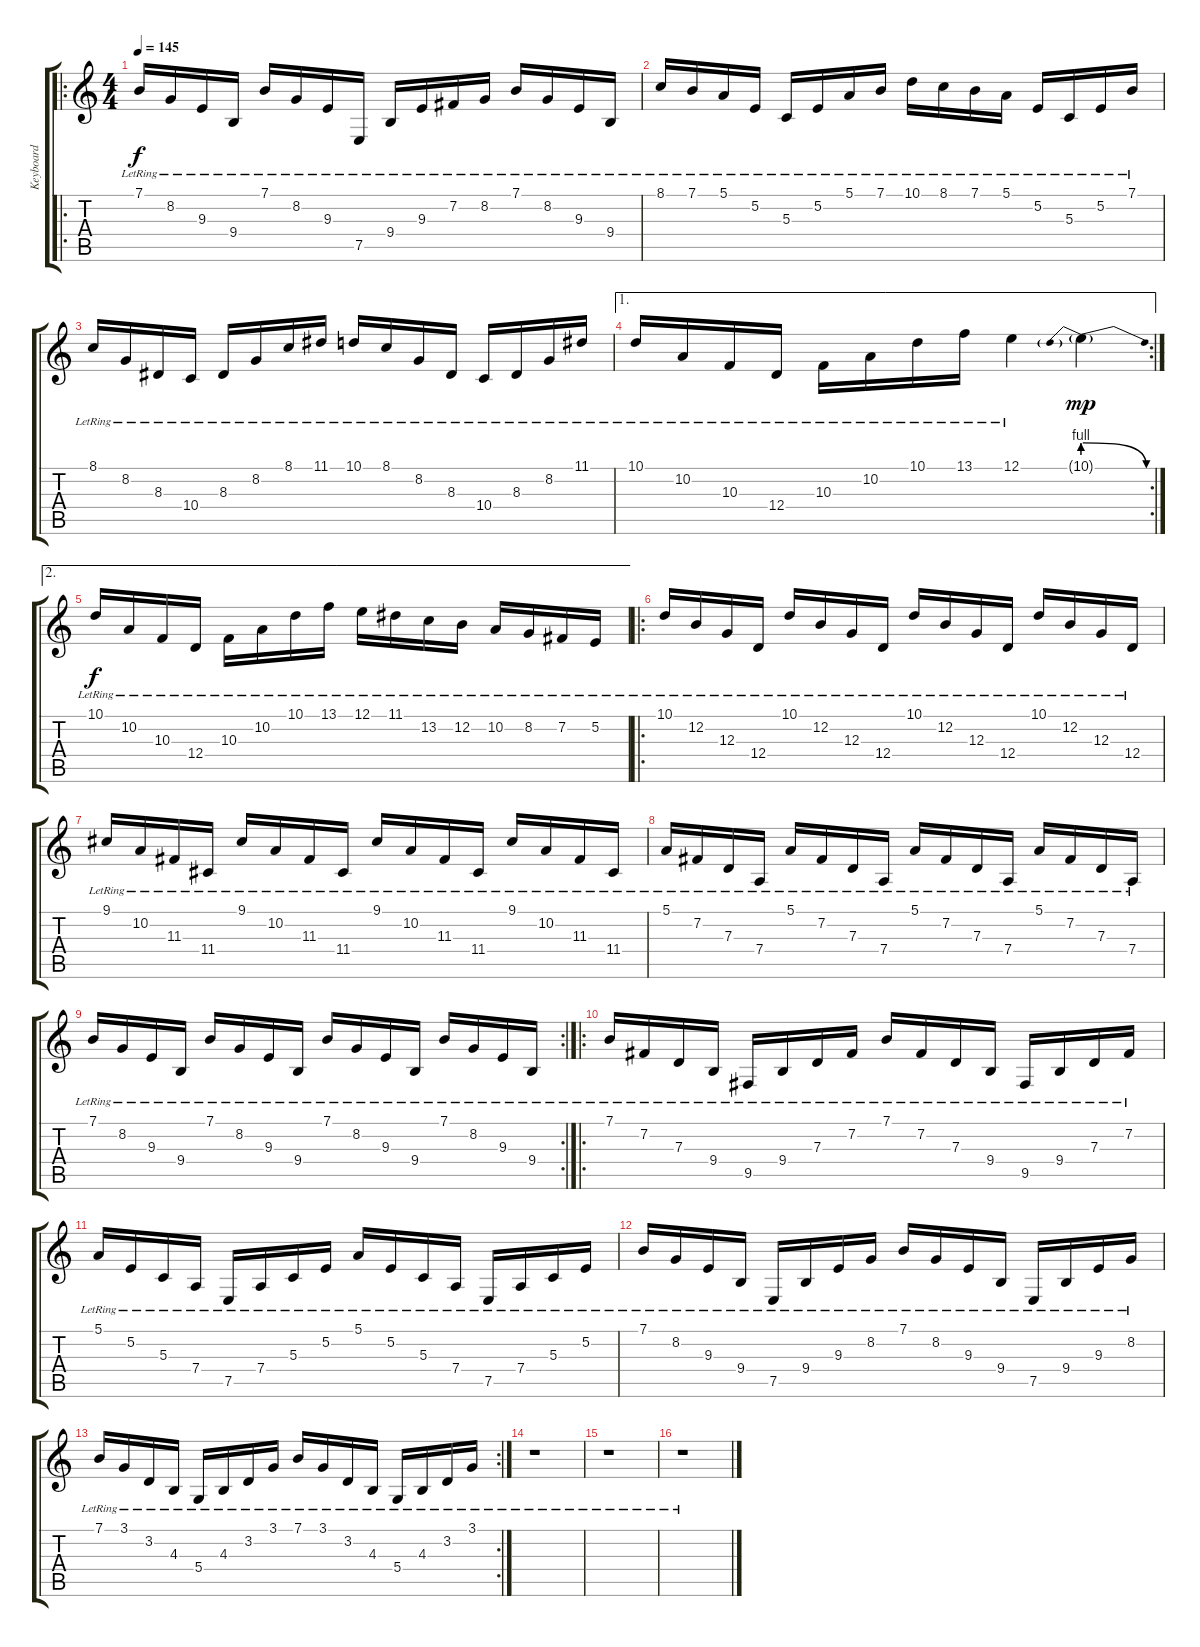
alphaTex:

\track ("Keyboard" "Keyboard") {instrument harpsichord}
\staff {score tabs}
\tuning (E4 B3 G3 D3 A2 E2) {hide}
\ro
\ts (4 4)
\tempo 145
\clef g2
\ks c
7.1{lr}.16{dy f} 8.2{lr}.16 9.3{lr}.16 9.4{lr}.16 7.1{lr}.16 8.2{lr}.16 9.3{lr}.16 7.5{lr}.16 9.4{lr}.16 9.3{lr}.16 7.2{lr}.16 8.2{lr}.16 7.1{lr}.16 8.2{lr}.16 9.3{lr}.16 9.4{lr}.16 |
8.1{lr}.16 7.1{lr}.16 5.1{lr}.16 5.2{lr}.16 5.3{lr}.16 5.2{lr}.16 5.1{lr}.16 7.1{lr}.16 10.1{lr}.16 8.1{lr}.16 7.1{lr}.16 5.1{lr}.16 5.2{lr}.16 5.3{lr}.16 5.2{lr}.16 7.1{lr}.16 |
8.1{lr}.16 8.2{lr}.16 8.3{lr}.16 10.4{lr}.16 8.3{lr}.16 8.2{lr}.16 8.1{lr}.16 11.1{lr}.16 10.1{lr}.16 8.1{lr}.16 8.2{lr}.16 8.3{lr}.16 10.4{lr}.16 8.3{lr}.16 8.2{lr}.16 11.1{lr}.16 |
\ae 1
\rc 2
10.1{lr}.16 10.2{lr}.16 10.3{lr}.16 12.4{lr}.16 10.3{lr}.16 10.2{lr}.16 10.1{lr}.16 13.1{lr}.16 12.1{lr}.4 10.1{be (prebendrelease 0 4 60 0) g}.4{dy mp} |
\ae 2
10.1{lr}.16{dy f} 10.2{lr}.16 10.3{lr}.16 12.4{lr}.16 10.3{lr}.16 10.2{lr}.16 10.1{lr}.16 13.1{lr}.16 12.1{lr}.16 11.1{lr}.16 13.2{lr}.16 12.2{lr}.16 10.2{lr}.16 8.2{lr}.16 7.2{lr}.16 5.2{lr}.16 |
\ro
10.1{lr}.16 12.2{lr}.16 12.3{lr}.16 12.4{lr}.16 10.1{lr}.16 12.2{lr}.16 12.3{lr}.16 12.4{lr}.16 10.1{lr}.16 12.2{lr}.16 12.3{lr}.16 12.4{lr}.16 10.1{lr}.16 12.2{lr}.16 12.3{lr}.16 12.4{lr}.16 |
9.1{lr}.16 10.2{lr}.16 11.3{lr}.16 11.4{lr}.16 9.1{lr}.16 10.2{lr}.16 11.3{lr}.16 11.4{lr}.16 9.1{lr}.16 10.2{lr}.16 11.3{lr}.16 11.4{lr}.16 9.1{lr}.16 10.2{lr}.16 11.3{lr}.16 11.4{lr}.16 |
5.1{lr}.16 7.2{lr}.16 7.3{lr}.16 7.4{lr}.16 5.1{lr}.16 7.2{lr}.16 7.3{lr}.16 7.4{lr}.16 5.1{lr}.16 7.2{lr}.16 7.3{lr}.16 7.4{lr}.16 5.1{lr}.16 7.2{lr}.16 7.3{lr}.16 7.4{lr}.16 |
\rc 2
7.1{lr}.16 8.2{lr}.16 9.3{lr}.16 9.4{lr}.16 7.1{lr}.16 8.2{lr}.16 9.3{lr}.16 9.4{lr}.16 7.1{lr}.16 8.2{lr}.16 9.3{lr}.16 9.4{lr}.16 7.1{lr}.16 8.2{lr}.16 9.3{lr}.16 9.4{lr}.16 |
\ro
7.1{lr}.16 7.2{lr}.16 7.3{lr}.16 9.4{lr}.16 9.5{lr}.16 9.4{lr}.16 7.3{lr}.16 7.2{lr}.16 7.1{lr}.16 7.2{lr}.16 7.3{lr}.16 9.4{lr}.16 9.5{lr}.16 9.4{lr}.16 7.3{lr}.16 7.2{lr}.16 |
5.1{lr}.16 5.2{lr}.16 5.3{lr}.16 7.4{lr}.16 7.5{lr}.16 7.4{lr}.16 5.3{lr}.16 5.2{lr}.16 5.1{lr}.16 5.2{lr}.16 5.3{lr}.16 7.4{lr}.16 7.5{lr}.16 7.4{lr}.16 5.3{lr}.16 5.2{lr}.16 |
7.1{lr}.16 8.2{lr}.16 9.3{lr}.16 9.4{lr}.16 7.5{lr}.16 9.4{lr}.16 9.3{lr}.16 8.2{lr}.16 7.1{lr}.16 8.2{lr}.16 9.3{lr}.16 9.4{lr}.16 7.5{lr}.16 9.4{lr}.16 9.3{lr}.16 8.2{lr}.16 |
\rc 2
7.1{lr}.16 3.1{lr}.16 3.2{lr}.16 4.3{lr}.16 5.4{lr}.16 4.3{lr}.16 3.2{lr}.16 3.1{lr}.16 7.1{lr}.16 3.1{lr}.16 3.2{lr}.16 4.3{lr}.16 5.4{lr}.16 4.3{lr}.16 3.2{lr}.16 3.1{lr}.16 |
r.1 |
r.1 |
r.1
